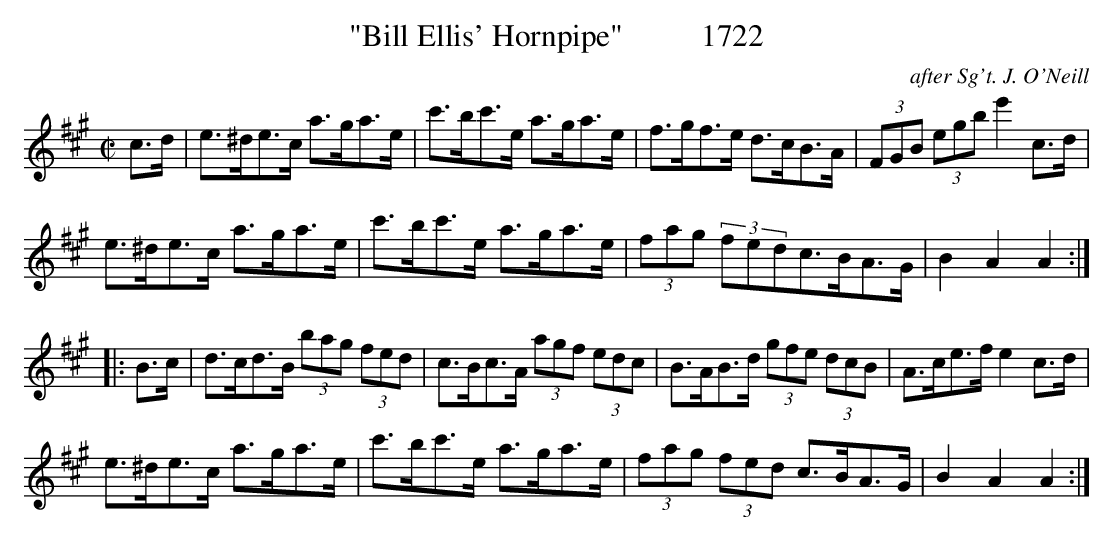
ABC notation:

X:1
T:"Bill Ellis' Hornpipe"          1722
C:after Sg't. J. O'Neill
BRENNAN July 2003 (HTTP://WWW.SOSYOURMOM.COM)
M:C|
L:1/8
K:A
c3/2d/2|e3/2^d/2e3/2c/2 a3/2g/2a3/2e/2|c'3/2b/2c'3/2e/2 a3/2g/2a3/2e/2|f3/2g/2f3/2e/2 d3/2c/2B3/2A/2|(3FGB  (3egb e'2c3/2d/2|
e3/2^d/2e3/2c/2 a3/2g/2a3/2e/2|c'3/2b/2c'3/2e/2 a3/2g/2a3/2e/2|(3fag  (3fedc3/2B/2A3/2G/2|B2A2A2:|
|:B3/2c/2|d3/2c/2d3/2B/2  (3bag  (3fed|c3/2B/2c3/2A/2  (3agf  (3edc|B3/2A/2B3/2d/2  (3gfe  (3dcB|A3/2c/2e3/2f/2 e2c3/2d/2|
e3/2^d/2e3/2c/2 a3/2g/2a3/2e/2|c'3/2b/2c'3/2e/2 a3/2g/2a3/2e/2 |(3fag  (3fed c3/2B/2A3/2G/2|B2A2A2:|
